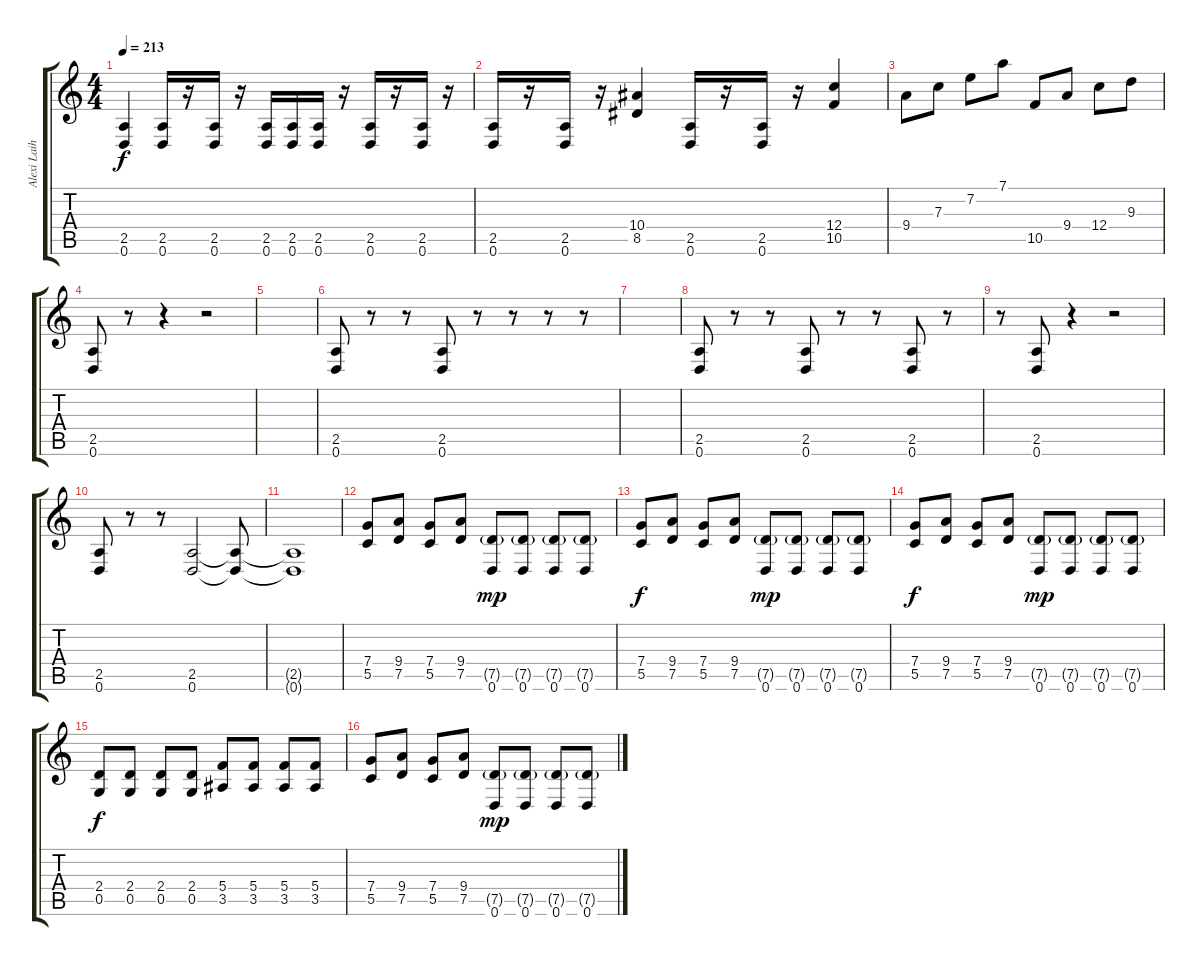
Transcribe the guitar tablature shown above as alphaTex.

\track ("Alexi Laiho" "Alexi Laih") {instrument distortionguitar}
\staff {score tabs}
\tuning (D4 A3 F3 C3 G2 D2) {hide}
\ts (4 4)
\tempo 213
\clef g2
\ks c
(2.5 0.6).4{dy f} (2.5 0.6).16 r.16 (2.5 0.6).16 r.16 (2.5 0.6).16 (2.5 0.6).16 (2.5 0.6).16 r.16 (2.5 0.6).16 r.16 (2.5 0.6).16 r.16 |
(2.5 0.6).16 r.16 (2.5 0.6).16 r.16 (10.4 8.5).4 (2.5 0.6).16 r.16 (2.5 0.6).16 r.16 (12.4 10.5).4 |
9.4.8 7.3.8 7.2.8 7.1.8 10.5.8 9.4.8 12.4.8 9.3.8 |
(2.5 0.6).8 r.8 r.4 r.2 |
|
(2.5 0.6).8 r.8 r.8 (2.5 0.6).8 r.8 r.8 r.8 r.8 |
|
(2.5 0.6).8 r.8 r.8 (2.5 0.6).8 r.8 r.8 (2.5 0.6).8 r.8 |
r.8 (2.5 0.6).8 r.4 r.2 |
(2.5 0.6).8 r.8 r.8 (2.5 0.6).2 (2.5{t} 0.6{t}).8 |
(2.5{t} 0.6{t}).1 |
(7.4 5.5).8 (9.4 7.5).8 (7.4 5.5).8 (9.4 7.5).8 (7.5{g} 0.6).8{dy mp} (7.5{g} 0.6).8 (7.5{g} 0.6).8 (7.5{g} 0.6).8 |
(7.4 5.5).8{dy f} (9.4 7.5).8 (7.4 5.5).8 (9.4 7.5).8 (7.5{g} 0.6).8{dy mp} (7.5{g} 0.6).8 (7.5{g} 0.6).8 (7.5{g} 0.6).8 |
(7.4 5.5).8{dy f} (9.4 7.5).8 (7.4 5.5).8 (9.4 7.5).8 (7.5{g} 0.6).8{dy mp} (7.5{g} 0.6).8 (7.5{g} 0.6).8 (7.5{g} 0.6).8 |
(2.4 0.5).8{dy f} (2.4 0.5).8 (2.4 0.5).8 (2.4 0.5).8 (5.4 3.5).8 (5.4 3.5).8 (5.4 3.5).8 (5.4 3.5).8 |
(7.4 5.5).8 (9.4 7.5).8 (7.4 5.5).8 (9.4 7.5).8 (7.5{g} 0.6).8{dy mp} (7.5{g} 0.6).8 (7.5{g} 0.6).8 (7.5{g} 0.6).8
